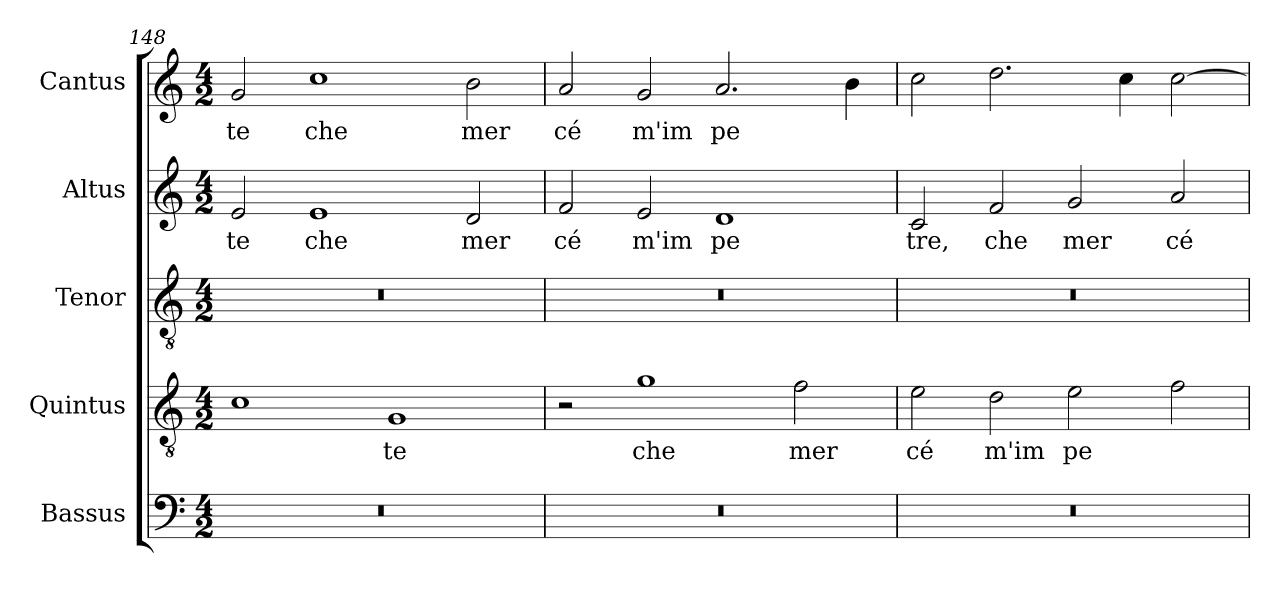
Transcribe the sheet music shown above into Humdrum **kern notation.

**kern	**kern	**text	**kern	**kern	**text	**kern	**text
*part5	*part4	*part4	*part3	*part2	*part2	*part1	*part1
*staff5	*staff4	*staff4	*staff3	*staff2	*staff2	*staff1	*staff1
*I"Bassus	*I"Quintus	*	*I"Tenor	*I"Altus	*	*I"Cantus	*
*I'Bassus	*I'Quintus	*	*I'Tenor	*I'Altus	*	*I'Cantus	*
*clefF4	*clefGv2	*	*clefGv2	*clefG2	*	*clefG2	*
*M4/2	*M4/2	*	*M4/2	*M4/2	*	*M4/2	*
=148	=148	=148	=148	=148	=148	=148	=148
!	!	!	!	!	!LO:LY:b:cj	!	!LO:LY:b:cj
0r	1c	.	0r	2e/	te	2g/	te
!	!	!	!	!	!LO:LY:b:cj	!	!LO:LY:b:cj
.	.	.	.	1e	che	1cc	che
!	!	!LO:LY:b:cj	!	!	!	!	!
.	1G	te	.	.	.	.	.
!	!	!	!	!	!LO:LY:b:cj	!	!LO:LY:b:cj
.	.	.	.	2d/	mer	2b\	mer
=149	=149	=149	=149	=149	=149	=149	=149
!	!	!	!	!	!LO:LY:b:cj	!	!LO:LY:b:cj
0r	2r	.	0r	2f/	cé	2a/	cé
!	!	!LO:LY:b:cj	!	!	!LO:LY:b:cj	!	!LO:LY:b:cj
.	1g	che	.	2e/	m'im	2g/	m'im
!	!	!	!	!	!LO:LY:b:cj	!	!LO:LY:b:cj
.	.	.	.	1d	pe	2.a/	pe
!	!	!LO:LY:b:cj	!	!	!	!	!
.	2f\	mer	.	.	.	.	.
.	.	.	.	.	.	4b\	.
=150	=150	=150	=150	=150	=150	=150	=150
!	!	!LO:LY:b:cj	!	!	!LO:LY:b:cj	!	!
0r	2e\	cé	0r	2c/	tre,	2cc\	.
!	!	!LO:LY:b:cj	!	!	!LO:LY:b:cj	!	!
.	2d\	m'im	.	2f/	che	2.dd\	.
!	!	!LO:LY:b:cj	!	!	!LO:LY:b:cj	!	!
.	2e\	pe	.	2g/	mer	.	.
.	.	.	.	.	.	4cc\	.
!	!	!	!	!	!LO:LY:b:cj	!	!
.	2f\	.	.	2a/	cé	[<2cc\	.
=	=	=	=	=	=	=	=
*-	*-	*-	*-	*-	*-	*-	*-
